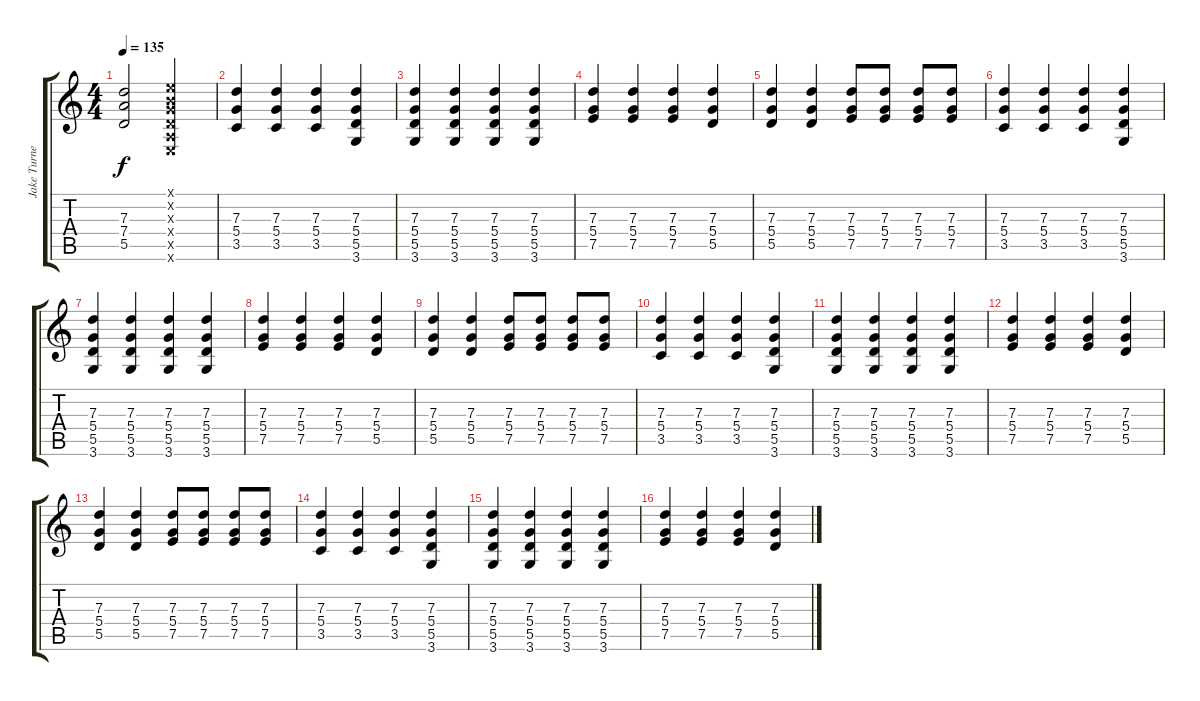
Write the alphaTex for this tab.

\track ("Jake Turner" "Jake Turne") {instrument acousticguitarsteel}
\staff {score tabs}
\tuning (E4 B3 G3 D3 A2 E2) {hide}
\ts (4 4)
\tempo 135
\clef g2
\ks c
(7.3{t} 7.4{t} 5.5{t}).2{dy f} (0.1{x} 0.2{x} 0.3{x} 0.4{x} 0.5{x} 0.6{x}).2 |
(7.3 5.4 3.5).4 (7.3 5.4 3.5).4 (7.3 5.4 3.5).4 (7.3 5.4 5.5 3.6).4 |
(7.3 5.4 5.5 3.6).4 (7.3 5.4 5.5 3.6).4 (7.3 5.4 5.5 3.6).4 (7.3 5.4 5.5 3.6).4 |
(7.3 5.4 7.5).4 (7.3 5.4 7.5).4 (7.3 5.4 7.5).4 (7.3 5.4 5.5).4 |
(7.3 5.4 5.5).4 (7.3 5.4 5.5).4 (7.3 5.4 7.5).8 (7.3 5.4 7.5).8 (7.3 5.4 7.5).8 (7.3 5.4 7.5).8 |
(7.3 5.4 3.5).4 (7.3 5.4 3.5).4 (7.3 5.4 3.5).4 (7.3 5.4 5.5 3.6).4 |
(7.3 5.4 5.5 3.6).4 (7.3 5.4 5.5 3.6).4 (7.3 5.4 5.5 3.6).4 (7.3 5.4 5.5 3.6).4 |
(7.3 5.4 7.5).4 (7.3 5.4 7.5).4 (7.3 5.4 7.5).4 (7.3 5.4 5.5).4 |
(7.3 5.4 5.5).4 (7.3 5.4 5.5).4 (7.3 5.4 7.5).8 (7.3 5.4 7.5).8 (7.3 5.4 7.5).8 (7.3 5.4 7.5).8 |
(7.3 5.4 3.5).4 (7.3 5.4 3.5).4 (7.3 5.4 3.5).4 (7.3 5.4 5.5 3.6).4 |
(7.3 5.4 5.5 3.6).4 (7.3 5.4 5.5 3.6).4 (7.3 5.4 5.5 3.6).4 (7.3 5.4 5.5 3.6).4 |
(7.3 5.4 7.5).4 (7.3 5.4 7.5).4 (7.3 5.4 7.5).4 (7.3 5.4 5.5).4 |
(7.3 5.4 5.5).4 (7.3 5.4 5.5).4 (7.3 5.4 7.5).8 (7.3 5.4 7.5).8 (7.3 5.4 7.5).8 (7.3 5.4 7.5).8 |
(7.3 5.4 3.5).4 (7.3 5.4 3.5).4 (7.3 5.4 3.5).4 (7.3 5.4 5.5 3.6).4 |
(7.3 5.4 5.5 3.6).4 (7.3 5.4 5.5 3.6).4 (7.3 5.4 5.5 3.6).4 (7.3 5.4 5.5 3.6).4 |
(7.3 5.4 7.5).4 (7.3 5.4 7.5).4 (7.3 5.4 7.5).4 (7.3 5.4 5.5).4
